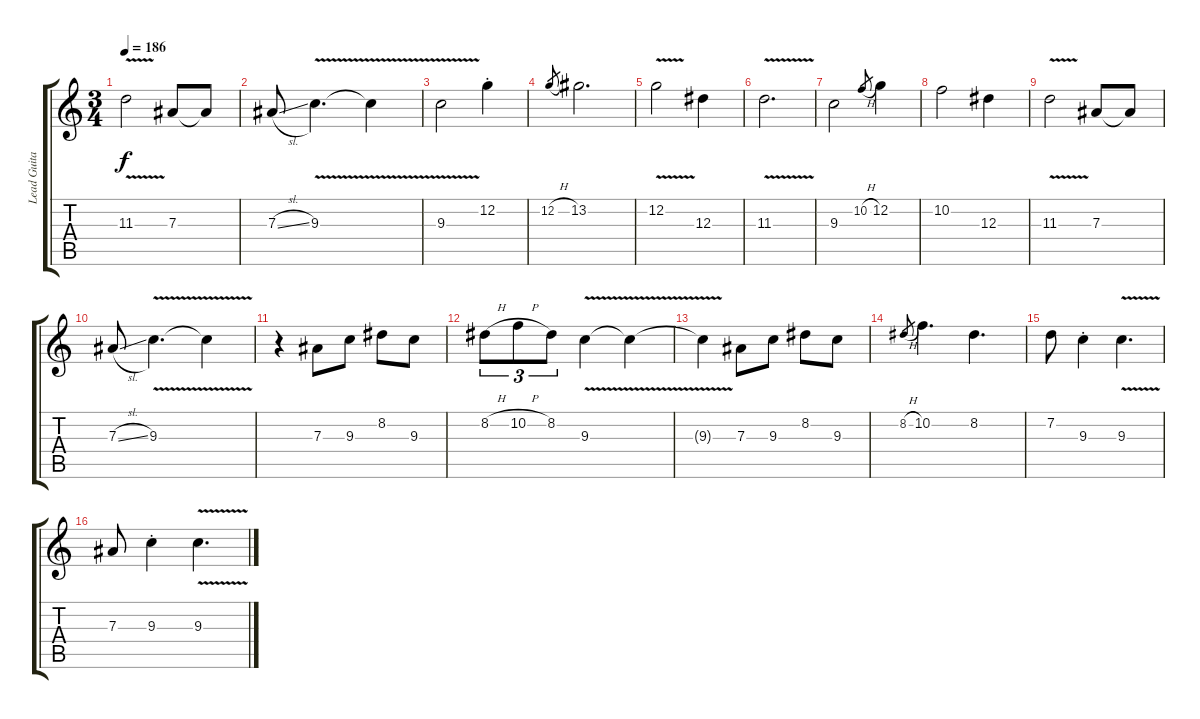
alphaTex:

\track ("Lead Guitar 1" "Lead Guita") {instrument distortionguitar}
\staff {score tabs}
\tuning (C4 G3 Eb3 Bb2 F2 C2) {hide}
\ts (3 4)
\tempo 186
\clef g2
\ks c
11.3{v}.2{dy f} 7.3.8 7.3{t}.8 |
7.3{sl}.8 9.3{v}.4{d} 9.3{v t}.4 |
9.3{v}.2 12.2{st}.4 |
12.2{h}.8{gr} 13.2.2{d} |
12.2{v}.2 12.3.4 |
11.3{v}.2{d} |
9.3.2 10.2{h}.8{gr} 12.2.4 |
10.2.2 12.3.4 |
11.3{v}.2 7.3.8 7.3{t}.8 |
7.3{sl}.8 9.3{v}.4{d} 9.3{v t}.4 |
r.4 7.3.8 9.3.8 8.2.8 9.3.8 |
8.2{h}.8{tu (3 2)} 10.2{h}.8{tu (3 2)} 8.2.8{tu (3 2)} 9.3{v}.4 9.3{v t}.4 |
9.3{t}.4 7.3.8 9.3.8 8.2.8 9.3.8 |
8.2{h}.8{gr} 10.2.4{d} 8.2.4{d} |
7.2.8 9.3{st}.4 9.3{v}.4{d} |
7.3.8 9.3{st}.4 9.3{v}.4{d}
